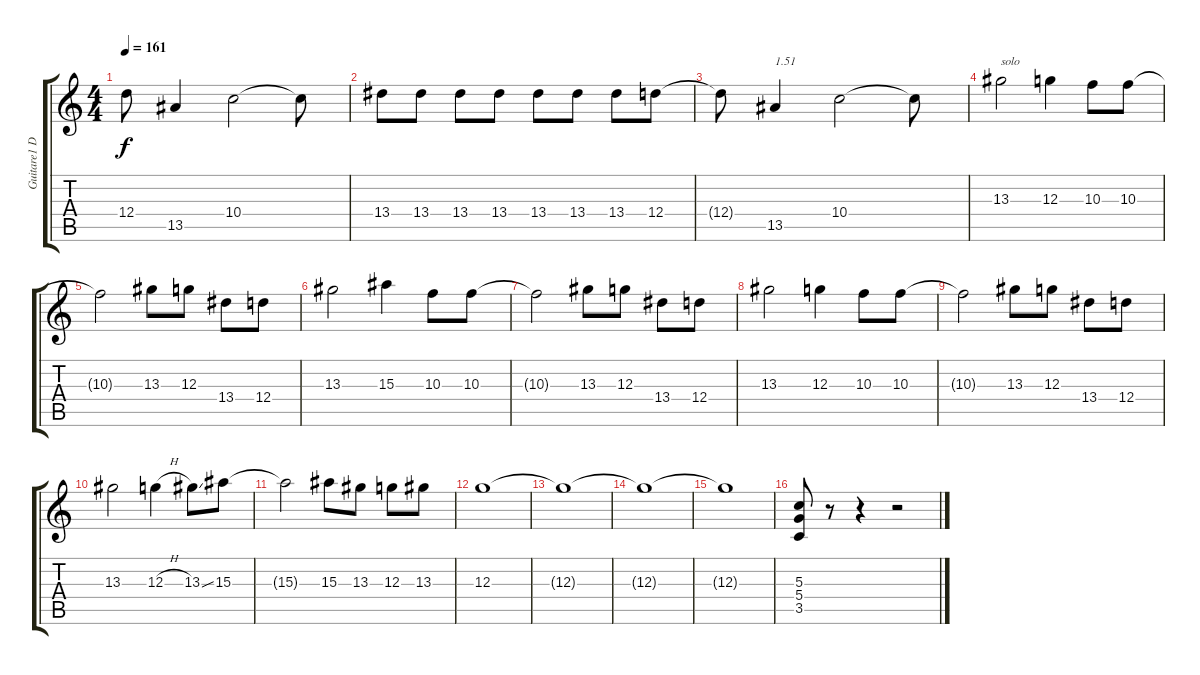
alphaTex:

\track ("Guitare1 Droped D" "Guitare1 D") {instrument overdrivenguitar}
\staff {score tabs}
\tuning (E4 B3 G3 D3 A2 D2) {hide}
\ts (4 4)
\tempo 161
\clef g2
\ks c
12.4{t}.8{dy f} 13.5.4 10.4.2 10.4{t}.8 |
13.4.8 13.4.8 13.4.8 13.4.8 13.4.8 13.4.8 13.4.8 12.4.8 |
12.4{t}.8 13.5.4{txt "1.51"} 10.4.2 10.4{t}.8 |
13.3.2{txt "solo"} 12.3.4 10.3.8 10.3.8 |
10.3{t}.2 13.3.8 12.3.8 13.4.8 12.4.8 |
13.3.2 15.3.4 10.3.8 10.3.8 |
10.3{t}.2 13.3.8 12.3.8 13.4.8 12.4.8 |
13.3.2 12.3.4 10.3.8 10.3.8 |
10.3{t}.2 13.3.8 12.3.8 13.4.8 12.4.8 |
13.3.2 12.3{h}.4 13.3{ss}.8 15.3.8 |
15.3{t}.2 15.3.8 13.3.8 12.3.8 13.3.8 |
12.3.1 |
12.3{t}.1 |
12.3{t}.1 |
12.3{t}.1 |
(5.3 5.4 3.5).8 r.8 r.4 r.2
